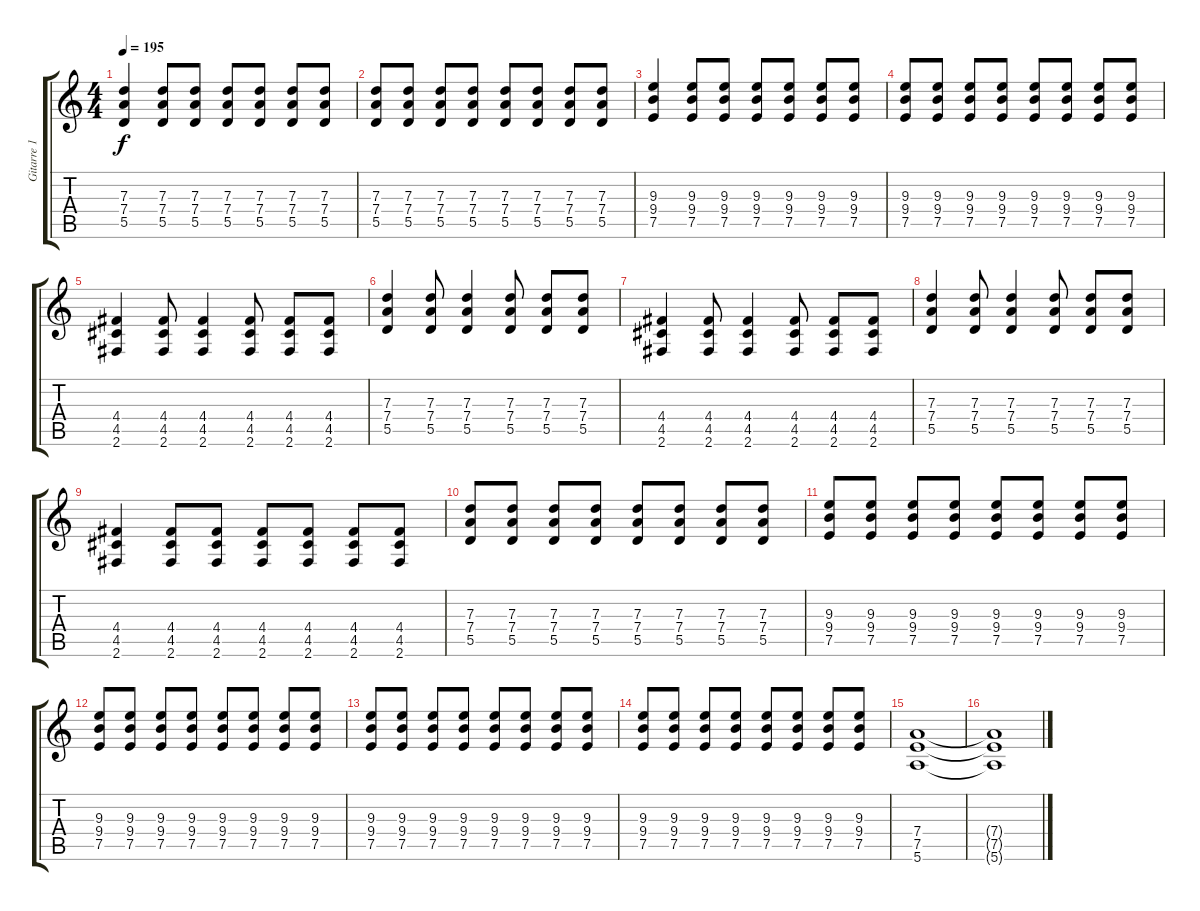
\track ("Gitarre 1" "Gitarre 1") {instrument distortionguitar}
\staff {score tabs}
\tuning (E4 B3 G3 D3 A2 E2) {hide}
\ts (4 4)
\tempo 195
\clef g2
\ks c
(7.3 7.4 5.5).4{dy f} (7.3 7.4 5.5).8 (7.3 7.4 5.5).8 (7.3 7.4 5.5).8 (7.3 7.4 5.5).8 (7.3 7.4 5.5).8 (7.3 7.4 5.5).8 |
(7.3 7.4 5.5).8 (7.3 7.4 5.5).8 (7.3 7.4 5.5).8 (7.3 7.4 5.5).8 (7.3 7.4 5.5).8 (7.3 7.4 5.5).8 (7.3 7.4 5.5).8 (7.3 7.4 5.5).8 |
(9.3 9.4 7.5).4 (9.3 9.4 7.5).8 (9.3 9.4 7.5).8 (9.3 9.4 7.5).8 (9.3 9.4 7.5).8 (9.3 9.4 7.5).8 (9.3 9.4 7.5).8 |
(9.3 9.4 7.5).8 (9.3 9.4 7.5).8 (9.3 9.4 7.5).8 (9.3 9.4 7.5).8 (9.3 9.4 7.5).8 (9.3 9.4 7.5).8 (9.3 9.4 7.5).8 (9.3 9.4 7.5).8 |
(4.4 4.5 2.6).4{instrument distortionguitar} (4.4 4.5 2.6).8 (4.4 4.5 2.6).4 (4.4 4.5 2.6).8 (4.4 4.5 2.6).8 (4.4 4.5 2.6).8 |
(7.3 7.4 5.5).4 (7.3 7.4 5.5).8 (7.3 7.4 5.5).4 (7.3 7.4 5.5).8 (7.3 7.4 5.5).8 (7.3 7.4 5.5).8 |
(4.4 4.5 2.6).4 (4.4 4.5 2.6).8 (4.4 4.5 2.6).4 (4.4 4.5 2.6).8 (4.4 4.5 2.6).8 (4.4 4.5 2.6).8 |
(7.3 7.4 5.5).4 (7.3 7.4 5.5).8 (7.3 7.4 5.5).4 (7.3 7.4 5.5).8 (7.3 7.4 5.5).8 (7.3 7.4 5.5).8 |
(4.4 4.5 2.6).4 (4.4 4.5 2.6).8{instrument electricguitarmuted} (4.4 4.5 2.6).8 (4.4 4.5 2.6).8 (4.4 4.5 2.6).8 (4.4 4.5 2.6).8 (4.4 4.5 2.6).8 |
(7.3 7.4 5.5).8 (7.3 7.4 5.5).8 (7.3 7.4 5.5).8 (7.3 7.4 5.5).8 (7.3 7.4 5.5).8 (7.3 7.4 5.5).8 (7.3 7.4 5.5).8 (7.3 7.4 5.5).8 |
(9.3 9.4 7.5).8{instrument distortionguitar} (9.3 9.4 7.5).8 (9.3 9.4 7.5).8 (9.3 9.4 7.5).8 (9.3 9.4 7.5).8 (9.3 9.4 7.5).8 (9.3 9.4 7.5).8 (9.3 9.4 7.5).8 |
(9.3 9.4 7.5).8{instrument distortionguitar} (9.3 9.4 7.5).8 (9.3 9.4 7.5).8 (9.3 9.4 7.5).8 (9.3 9.4 7.5).8 (9.3 9.4 7.5).8 (9.3 9.4 7.5).8 (9.3 9.4 7.5).8 |
(9.3 9.4 7.5).8{instrument distortionguitar} (9.3 9.4 7.5).8 (9.3 9.4 7.5).8 (9.3 9.4 7.5).8 (9.3 9.4 7.5).8 (9.3 9.4 7.5).8 (9.3 9.4 7.5).8 (9.3 9.4 7.5).8 |
(9.3 9.4 7.5).8{instrument distortionguitar} (9.3 9.4 7.5).8 (9.3 9.4 7.5).8 (9.3 9.4 7.5).8 (9.3 9.4 7.5).8 (9.3 9.4 7.5).8 (9.3 9.4 7.5).8 (9.3 9.4 7.5).8 |
(7.4 7.5 5.6).1 |
(7.4{t} 7.5{t} 5.6{t}).1
